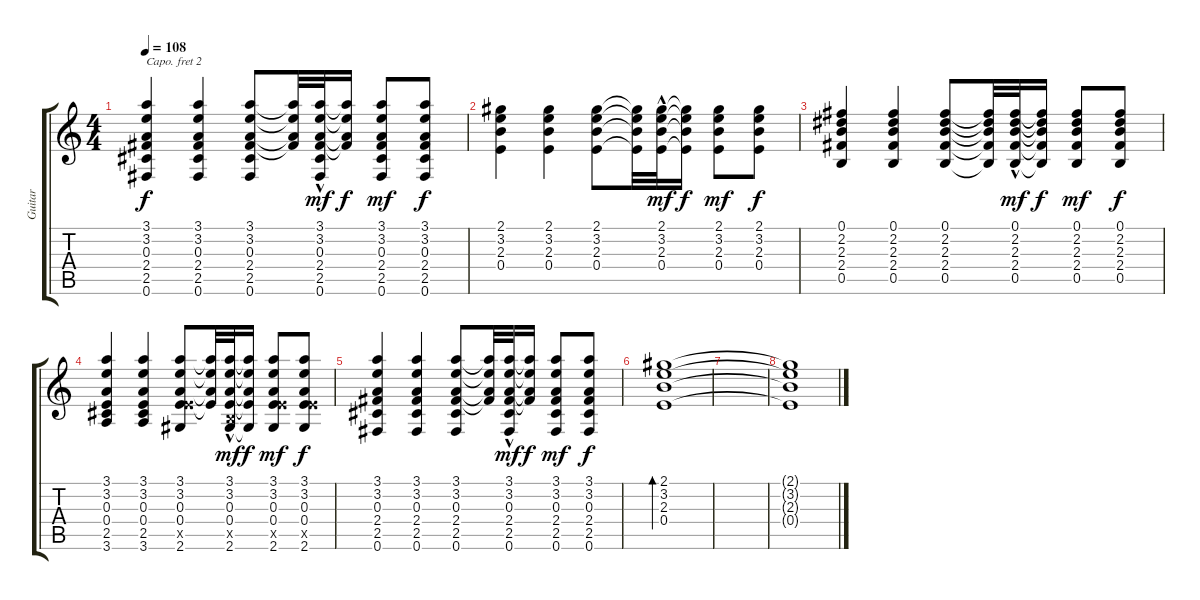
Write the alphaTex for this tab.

\track ("Guitar" "Guitar") {instrument acousticguitarsteel}
\staff {score tabs}
\capo 2
\tuning (E4 B3 G3 D3 A2 E2) {hide}
\ts (4 4)
\tempo 108
\clef g2
\ks c
(3.1 3.2 0.3 2.4 2.5 0.6).4{dy f} (3.1 3.2 0.3 2.4 2.5 0.6).4 (3.1 3.2 0.3 2.4 2.5 0.6).8 (3.1{t} 3.2{t} 0.3{t} 2.4{t}).32 (3.1 3.2{hac} 0.3{hac} 2.4 2.5 0.6).32{dy mf} (3.1{t} 3.2{t} 0.3{t} 2.4{t}).16{dy f} (3.1 3.2 0.3 2.4 2.5 0.6).8{dy mf} (3.1 3.2 0.3 2.4 2.5 0.6).8{dy f} |
(2.1 3.2 2.3 0.4).4 (2.1 3.2 2.3 0.4).4 (2.1 3.2 2.3 0.4).8 (2.1{t} 3.2{t} 2.3{t} 0.4{t}).32 (2.1 3.2{hac} 2.3{hac} 0.4).32{dy mf} (2.1{t} 3.2{t} 2.3{t} 0.4{t}).16{dy f} (2.1 3.2 2.3 0.4).8{dy mf} (2.1 3.2 2.3 0.4).8{dy f} |
(0.1 2.2 2.3 2.4 0.5).4 (0.1 2.2 2.3 2.4 0.5).4 (0.1 2.2 2.3 2.4 0.5).8 (0.1{t} 2.2{t} 2.3{t} 2.4{t} 0.5{t}).32 (0.1 2.2{hac} 2.3{hac} 2.4 0.5).32{dy mf} (0.1{t} 2.2{t} 2.3{t} 2.4{t} 0.5{t}).16{dy f} (0.1 2.2 2.3 2.4 0.5).8{dy mf} (0.1 2.2 2.3 2.4 0.5).8{dy f} |
(3.1 3.2 0.3 0.4 2.5 3.6).4 (3.1 3.2 0.3 0.4 2.5 3.6).4 (3.1 3.2 0.3 0.4 5.5{x} 2.6).8 (3.1{t} 3.2{t} 0.3{t} 0.4{t}).32 (3.1 3.2{hac} 0.3{hac} 0.4 0.5{x} 2.6).32{dy mf} (3.1{t} 3.2{t} 0.3{t} 0.4{t} 2.6{t}).16{dy f} (3.1 3.2 0.3 0.4 5.5{x} 2.6).8{dy mf} (3.1 3.2 0.3 0.4 5.5{x} 2.6).8{dy f} |
(3.1 3.2 0.3 2.4 2.5 0.6).4 (3.1 3.2 0.3 2.4 2.5 0.6).4 (3.1 3.2 0.3 2.4 2.5 0.6).8 (3.1{t} 3.2{t} 0.3{t} 2.4{t}).32 (3.1 3.2{hac} 0.3{hac} 2.4 2.5 0.6).32{dy mf} (3.1{t} 3.2{t} 0.3{t} 2.4{t}).16{dy f} (3.1 3.2 0.3 2.4 2.5 0.6).8{dy mf} (3.1 3.2 0.3 2.4 2.5 0.6).8{dy f} |
(2.1 3.2 2.3 0.4).1{bd 240} |
|
(2.1{t} 3.2{t} 2.3{t} 0.4{t}).1
